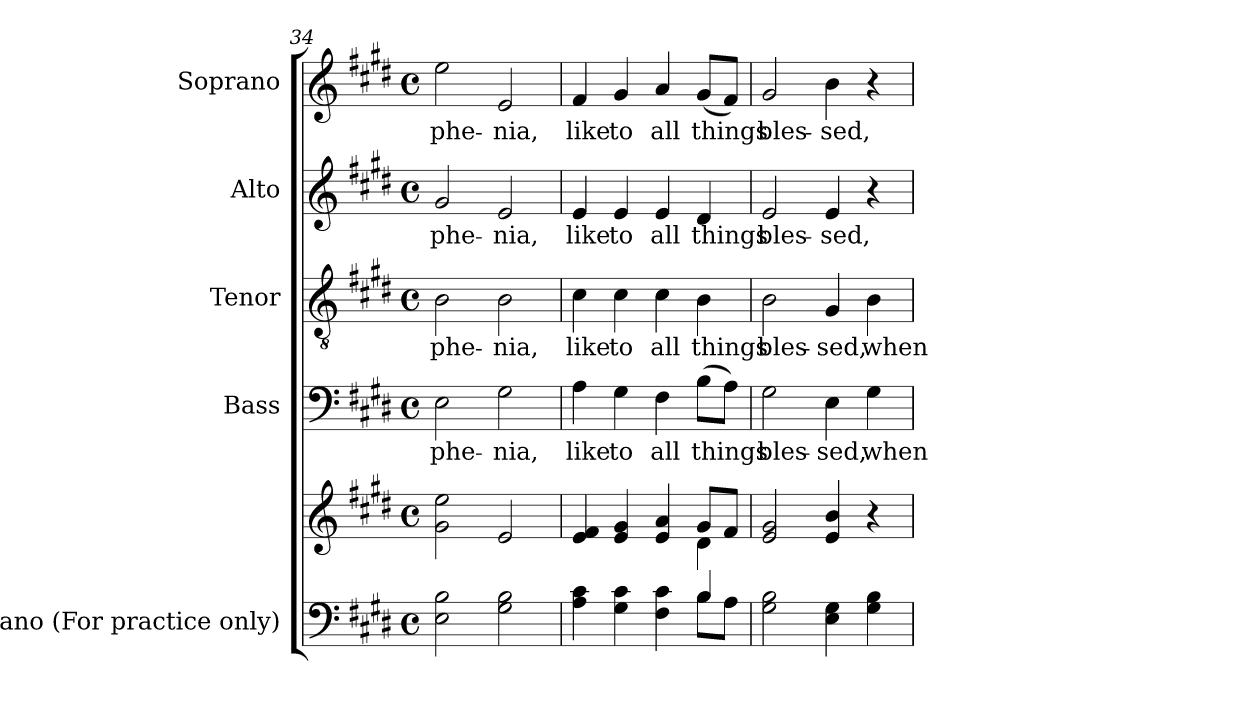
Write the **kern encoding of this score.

**kern	**kern	**kern	**text	**kern	**text	**kern	**text	**kern	**text
*part5	*part5	*part4	*part4	*part3	*part3	*part2	*part2	*part1	*part1
*staff6	*staff5	*staff4	*staff4	*staff3	*staff3	*staff2	*staff2	*staff1	*staff1
*I"Piano (For  practice only)	*	*I"Bass	*	*I"Tenor	*	*I"Alto	*	*I"Soprano	*
*I'Pno.	*	*I'B.	*	*I'T.	*	*I'A.	*	*I'S.	*
*clefF4	*clefG2	*clefF4	*	*clefGv2	*	*clefG2	*	*clefG2	*
*	*	*	*	*ITrd7c12	*	*	*	*	*
*k[f#c#g#d#]	*k[f#c#g#d#]	*k[f#c#g#d#]	*	*k[f#c#g#d#]	*	*k[f#c#g#d#]	*	*k[f#c#g#d#]	*
*E:	*E:	*E:	*	*E:	*	*E:	*	*E:	*
*M4/4	*M4/4	*M4/4	*	*M4/4	*	*M4/4	*	*M4/4	*
*met(c)	*met(c)	*met(c)	*	*met(c)	*	*met(c)	*	*met(c)	*
=34	=34	=34	=34	=34	=34	=34	=34	=34	=34
!	!	!	!LO:LY:b:color=#000000	!	!	!	!	!	!
!	!	!	!	!	!LO:LY:b:color=#000000	!	!	!	!
!	!	!	!	!	!	!	!LO:LY:b:color=#000000	!	!
!	!	!	!	!	!	!	!	!	!LO:LY:b:color=#000000
2Ei\ 2Bi	2g#i\ 2eei	2Ei\	-phe-	2BBi\	-phe-	2g#i/	-phe-	2eei\	-phe-
!	!	!	!LO:LY:b:color=#000000	!	!	!	!	!	!
!	!	!	!	!	!LO:LY:b:color=#000000	!	!	!	!
!	!	!	!	!	!	!	!LO:LY:b:color=#000000	!	!
!	!	!	!	!	!	!	!	!	!LO:LY:b:color=#000000
2G#i\ 2Bi	2ei/	2G#i\	-nia,	2BBi\	-nia,	2ei/	-nia,	2ei/	-nia,
=35	=35	=35	=35	=35	=35	=35	=35	=35	=35
*^	*^	*	*	*	*	*	*	*	*
!	!	!	!	!	!LO:LY:b:color=#000000	!	!	!	!	!	!
!	!	!	!	!	!	!	!LO:LY:b:color=#000000	!	!	!	!
!	!	!	!	!	!	!	!	!	!LO:LY:b:color=#000000	!	!
!	!	!	!	!	!	!	!	!	!	!	!LO:LY:b:color=#000000
4Ai\ 4c#i	2.ryy	4ei/ 4f#i	2.ryy	4Ai\	like	4C#i\	like	4ei/	like	4f#i/	like
!	!	!	!	!	!LO:LY:b:color=#000000	!	!	!	!	!	!
!	!	!	!	!	!	!	!LO:LY:b:color=#000000	!	!	!	!
!	!	!	!	!	!	!	!	!	!LO:LY:b:color=#000000	!	!
!	!	!	!	!	!	!	!	!	!	!	!LO:LY:b:color=#000000
4G#i\ 4c#i	.	4ei/ 4g#i	.	4G#i\	to	4C#i\	to	4ei/	to	4g#i/	to
!	!	!	!	!	!LO:LY:b:color=#000000	!	!	!	!	!	!
!	!	!	!	!	!	!	!LO:LY:b:color=#000000	!	!	!	!
!	!	!	!	!	!	!	!	!	!LO:LY:b:color=#000000	!	!
!	!	!	!	!	!	!	!	!	!	!	!LO:LY:b:color=#000000
4F#i\ 4c#i	.	4ei/ 4ai	.	4F#i\	all	4C#i\	all	4ei/	all	4ai/	all
!	!	!	!	!	!LO:LY:b:color=#000000	!	!	!	!	!	!
!	!	!	!	!	!	!	!LO:LY:b:color=#000000	!	!	!	!
!	!	!	!	!	!	!	!	!	!LO:LY:b:color=#000000	!	!
!	!	!	!	!	!	!	!	!	!	!	!LO:LY:b:color=#000000
4Bi/	8Bi\L	8g#i/L	4d#i\	(8Bi\L	things	4BBi\	things	4d#i/	things	(8g#i/L	things
.	8Ai\J	8f#i/J	.	8Ai\J)	.	.	.	.	.	8f#i/J)	.
*v	*v	*	*	*	*	*	*	*	*	*	*
*	*v	*v	*	*	*	*	*	*	*	*
=36	=36	=36	=36	=36	=36	=36	=36	=36	=36
*^	*	*	*	*	*	*	*	*	*
!	!	!	!	!LO:LY:b:color=#000000	!	!	!	!	!	!
*v	*v	*	*	*	*	*	*	*	*	*
*^	*	*	*	*	*	*	*	*	*
!	!	!	!	!	!	!LO:LY:b:color=#000000	!	!	!	!
*v	*v	*	*	*	*	*	*	*	*	*
*^	*	*	*	*	*	*	*	*	*
!	!	!	!	!	!	!	!	!LO:LY:b:color=#000000	!	!
*v	*v	*	*	*	*	*	*	*	*	*
*^	*	*	*	*	*	*	*	*	*
!	!	!	!	!	!	!	!	!	!	!LO:LY:b:color=#000000
*v	*v	*	*	*	*	*	*	*	*	*
2G#i\ 2Bi	2ei/ 2g#i	2G#i\	bles-	2BBi\	bles-	2ei/	bles-	2g#i/	bles-
!	!	!	!LO:LY:b:color=#000000	!	!	!	!	!	!
!	!	!	!	!	!LO:LY:b:color=#000000	!	!	!	!
!	!	!	!	!	!	!	!LO:LY:b:color=#000000	!	!
!	!	!	!	!	!	!	!	!	!LO:LY:b:color=#000000
4Ei\ 4G#i	4ei/ 4bi	4Ei\	-sed,	4GG#i/	-sed,	4ei/	-sed,	4bi\	-sed,
!	!	!	!LO:LY:b:color=#000000	!	!	!	!	!	!
!	!	!	!	!	!LO:LY:b:color=#000000	!	!	!	!
4G#i\ 4Bi	4r	4G#i\	when	4BBi\	when	4r	.	4r	.
=	=	=	=	=	=	=	=	=	=
*-	*-	*-	*-	*-	*-	*-	*-	*-	*-
